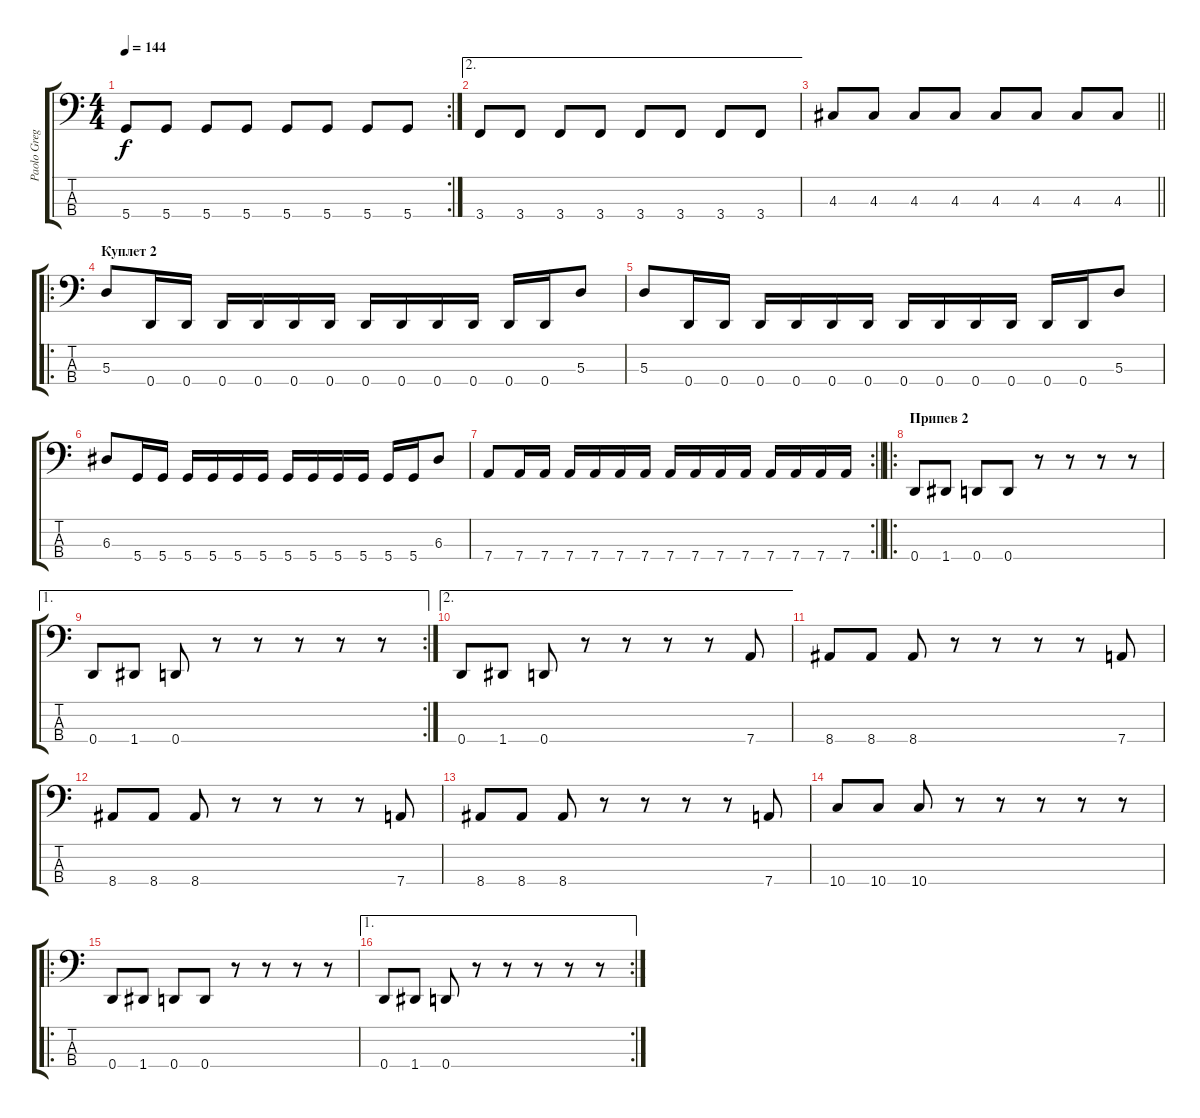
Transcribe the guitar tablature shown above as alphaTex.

\track ("Paolo Gregoletto" "Paolo Greg") {instrument electricbasspick}
\staff {score tabs}
\tuning (G2 D2 A1 D1) {hide}
\rc 2
\ts (4 4)
\tempo 144
\clef f4
\ks c
5.4.8{dy f} 5.4.8 5.4.8 5.4.8 5.4.8 5.4.8 5.4.8 5.4.8 |
\ae 2
3.4.8 3.4.8 3.4.8 3.4.8 3.4.8 3.4.8 3.4.8 3.4.8 |
\barLineRight lightlight
4.3.8 4.3.8 4.3.8 4.3.8 4.3.8 4.3.8 4.3.8 4.3.8 |
\ro
\section ("" "Куплет 2")
5.3.8 0.4.16 0.4.16 0.4.16 0.4.16 0.4.16 0.4.16 0.4.16 0.4.16 0.4.16 0.4.16 0.4.16 0.4.16 5.3.8 |
5.3.8 0.4.16 0.4.16 0.4.16 0.4.16 0.4.16 0.4.16 0.4.16 0.4.16 0.4.16 0.4.16 0.4.16 0.4.16 5.3.8 |
6.3.8 5.4.16 5.4.16 5.4.16 5.4.16 5.4.16 5.4.16 5.4.16 5.4.16 5.4.16 5.4.16 5.4.16 5.4.16 6.3.8 |
\rc 2
\barLineRight lightlight
7.4.8 7.4.16 7.4.16 7.4.16 7.4.16 7.4.16 7.4.16 7.4.16 7.4.16 7.4.16 7.4.16 7.4.16 7.4.16 7.4.16 7.4.16 |
\ro
\section ("" "Припев 2")
0.4.8 1.4.8 0.4.8 0.4.8 r.8 r.8 r.8 r.8 |
\ae 1
\rc 2
0.4.8 1.4.8 0.4.8 r.8 r.8 r.8 r.8 r.8 |
\ae 2
0.4.8 1.4.8 0.4.8 r.8 r.8 r.8 r.8 7.4.8 |
8.4.8 8.4.8 8.4.8 r.8 r.8 r.8 r.8 7.4.8 |
8.4.8 8.4.8 8.4.8 r.8 r.8 r.8 r.8 7.4.8 |
8.4.8 8.4.8 8.4.8 r.8 r.8 r.8 r.8 7.4.8 |
10.4.8 10.4.8 10.4.8 r.8 r.8 r.8 r.8 r.8 |
\ro
0.4.8 1.4.8 0.4.8 0.4.8 r.8 r.8 r.8 r.8 |
\ae 1
\rc 2
0.4.8 1.4.8 0.4.8 r.8 r.8 r.8 r.8 r.8
